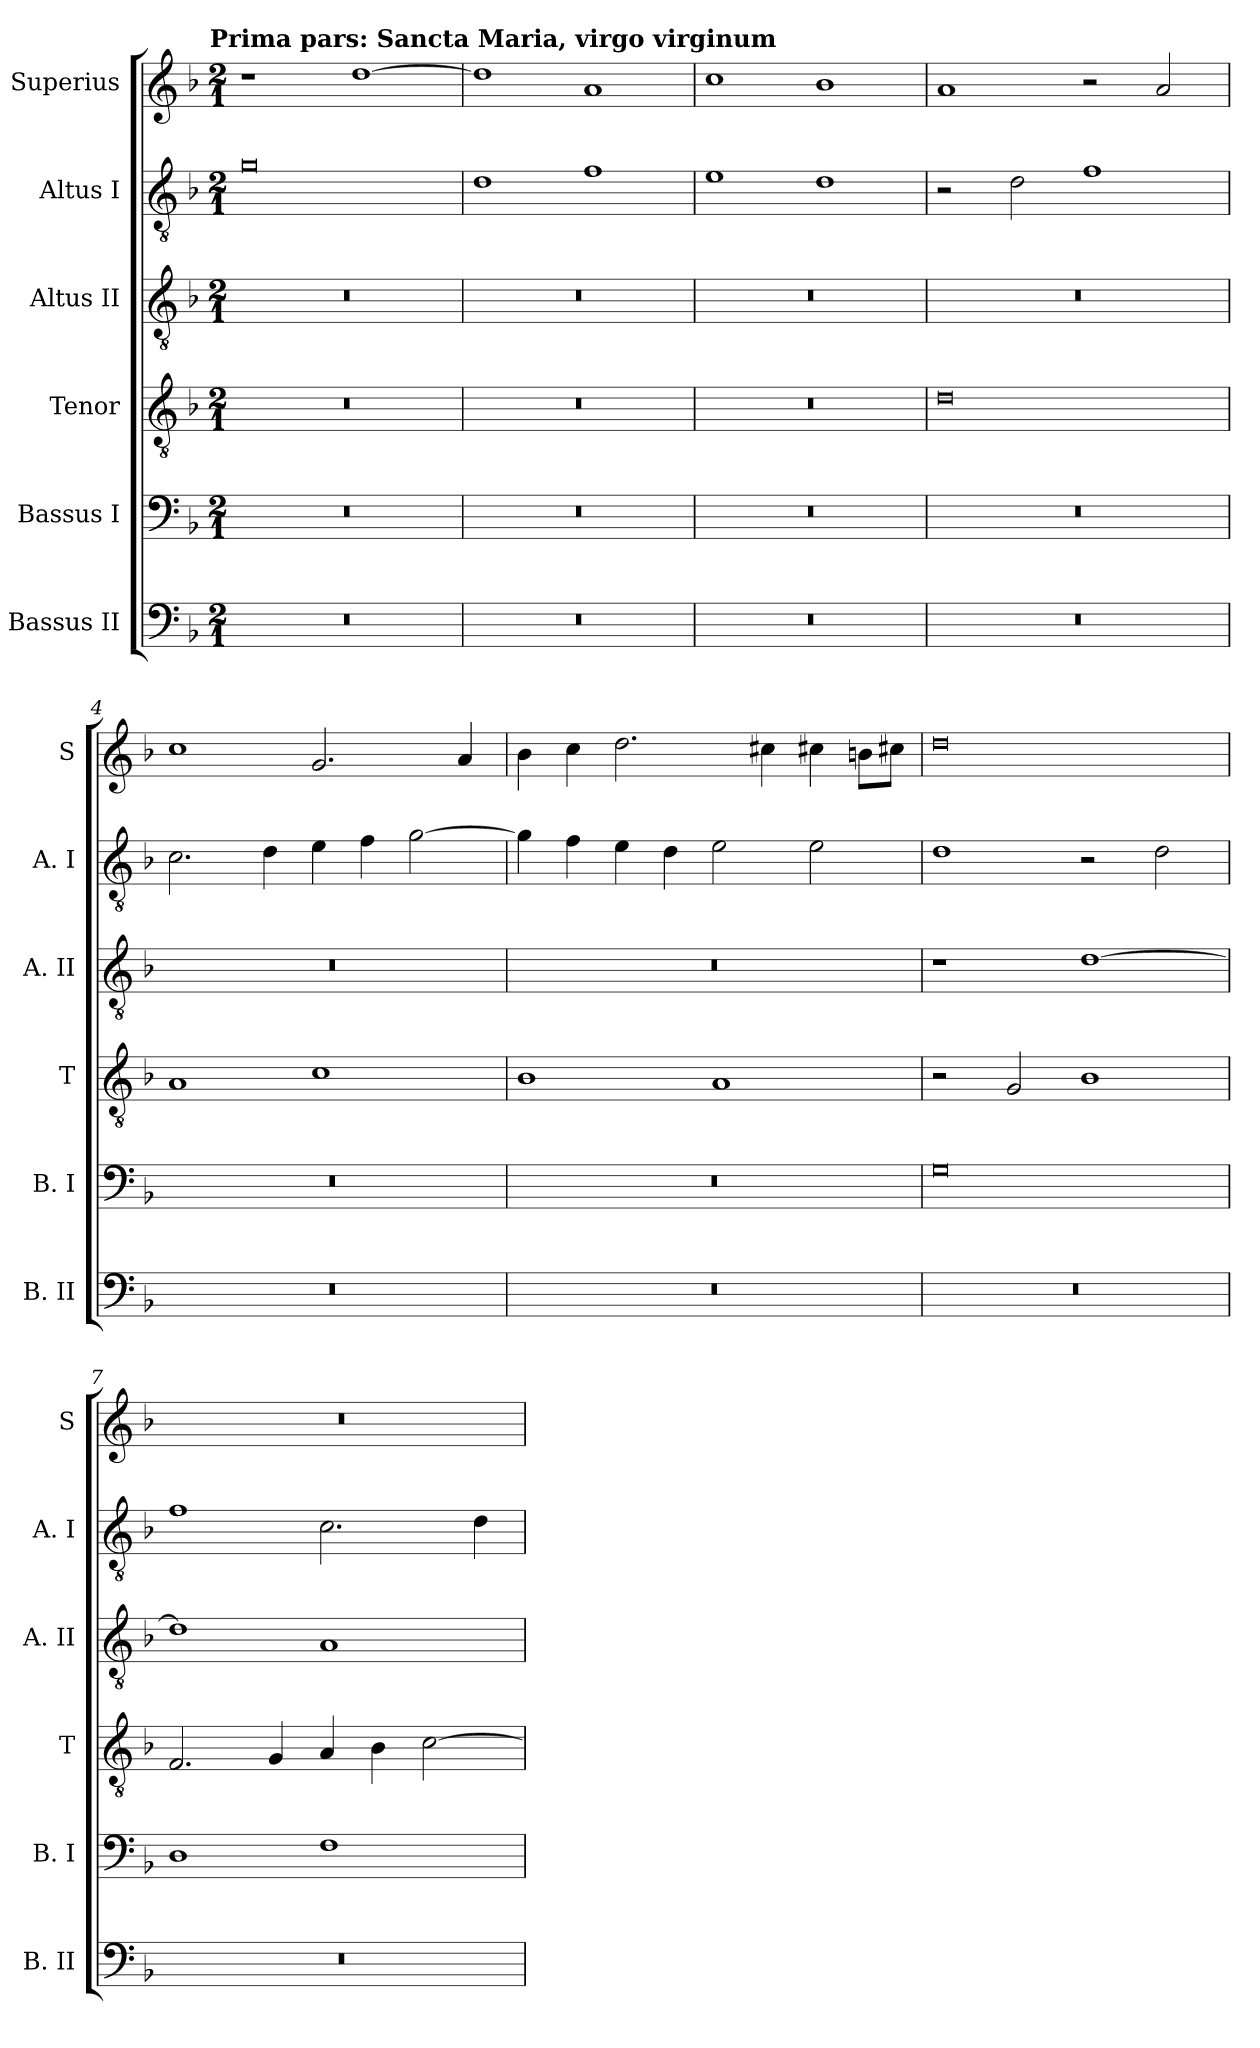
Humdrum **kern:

**kern	**kern	**kern	**kern	**kern	**kern
*part6	*part5	*part4	*part3	*part2	*part1
*staff6	*staff5	*staff4	*staff3	*staff2	*staff1
*I"Bassus II	*I"Bassus I	*I"Tenor	*I"Altus II	*I"Altus I	*I"Superius
*I'B. II	*I'B. I	*I'T	*I'A. II	*I'A. I	*I'S
*clefF4	*clefF4	*clefGv2	*clefGv2	*clefGv2	*clefG2
*k[b-]	*k[b-]	*k[b-]	*k[b-]	*k[b-]	*k[b-]
*F:	*F:	*F:	*F:	*F:	*F:
!!LO:TX:omd:t=Prima pars&colon; Sancta Maria, virgo virginum
*M2/1	*M2/1	*M2/1	*M2/1	*M2/1	*M2/1
=	=	=	=	=	=
0r	0r	0r	0r	0g	1r
.	.	.	.	.	[1dd
=1	=1	=1	=1	=1	=1
0r	0r	0r	0r	1d	1dd]
.	.	.	.	1f	1a
=2	=2	=2	=2	=2	=2
0r	0r	0r	0r	1e	1cc
.	.	.	.	1d	1b-
=3	=3	=3	=3	=3	=3
0r	0r	0d	0r	2r	1a
.	.	.	.	2d	.
.	.	.	.	1f	2r
.	.	.	.	.	2a
=4	=4	=4	=4	=4	=4
0r	0r	1A	0r	2.c	1cc
.	.	.	.	4d	.
.	.	1c	.	4e	2.g
.	.	.	.	4f	.
.	.	.	.	[2g	.
.	.	.	.	.	4a
=5	=5	=5	=5	=5	=5
0r	0r	1B-	0r	4g]	4b-
.	.	.	.	4f	4cc
.	.	.	.	4e	2.dd
.	.	.	.	4d	.
.	.	1A	.	2e	.
.	.	.	.	.	4cc#X
.	.	.	.	2e	4cc#X
.	.	.	.	.	8bnL
.	.	.	.	.	8cc#XJ
=6	=6	=6	=6	=6	=6
0r	0G	2r	1r	1d	0dd
.	.	2G	.	.	.
.	.	1B-	[1d	2r	.
.	.	.	.	2d	.
=7	=7	=7	=7	=7	=7
0r	1D	2.F	1d]	1f	0r
.	.	4G	.	.	.
.	1F	4A	1A	2.c	.
.	.	4B-	.	.	.
.	.	[2c	.	.	.
.	.	.	.	4d	.
=	=	=	=	=	=
*-	*-	*-	*-	*-	*-
